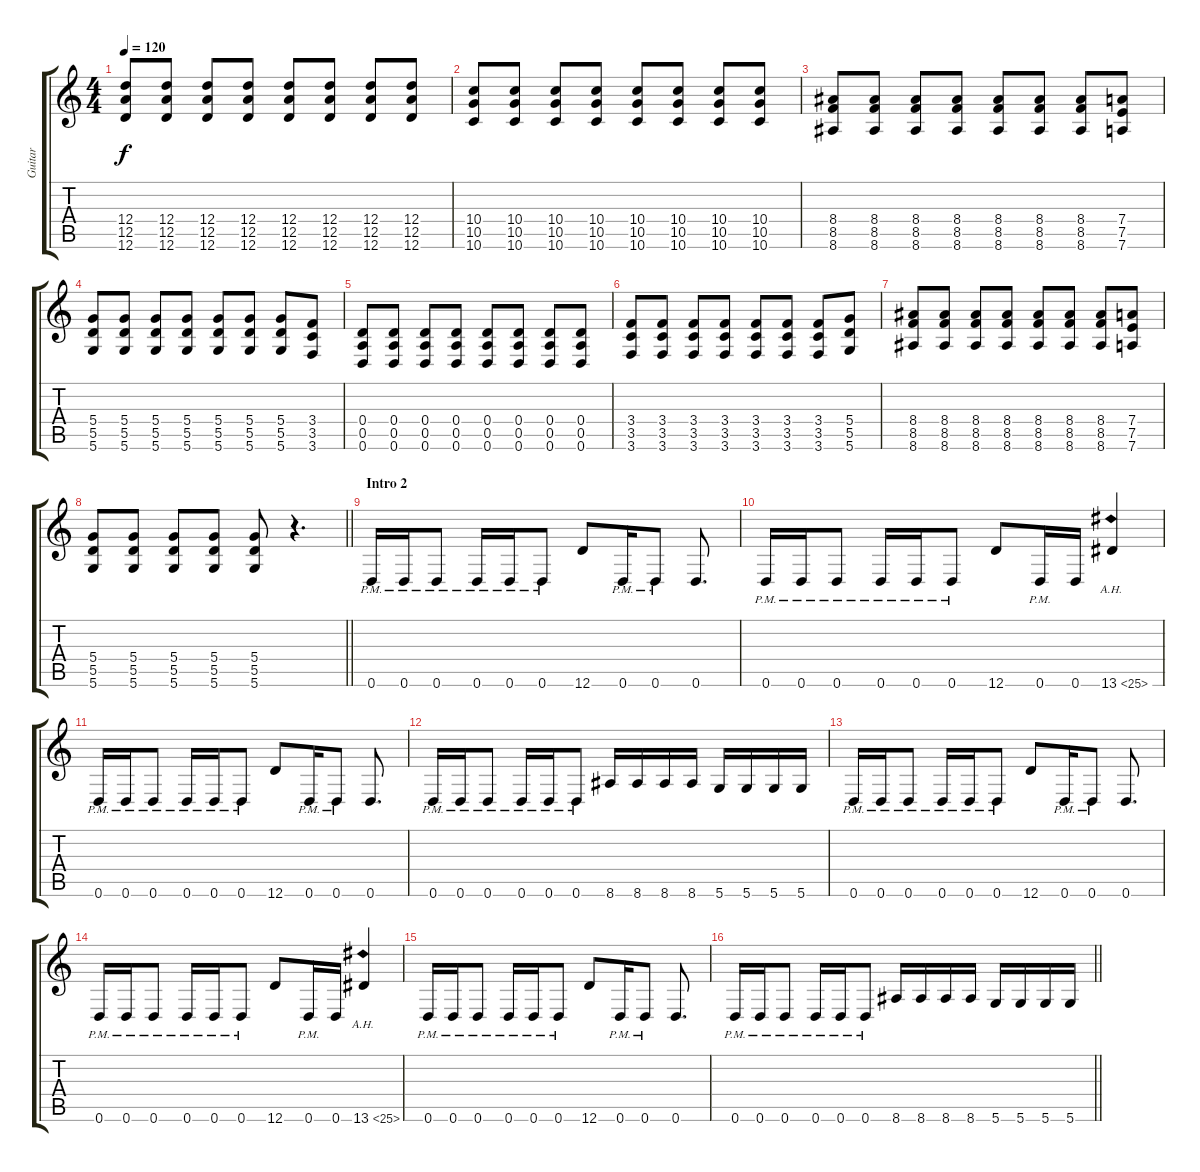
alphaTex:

\track ("Guitar" "Guitar") {instrument overdrivenguitar}
\staff {score tabs}
\tuning (E4 B3 G3 D3 A2 D2) {hide}
\ts (4 4)
\tempo 120
\clef g2
\ks c
(12.4 12.5 12.6).8{dy f} (12.4 12.5 12.6).8 (12.4 12.5 12.6).8 (12.4 12.5 12.6).8 (12.4 12.5 12.6).8 (12.4 12.5 12.6).8 (12.4 12.5 12.6).8 (12.4 12.5 12.6).8 |
(10.4 10.5 10.6).8 (10.4 10.5 10.6).8 (10.4 10.5 10.6).8 (10.4 10.5 10.6).8 (10.4 10.5 10.6).8 (10.4 10.5 10.6).8 (10.4 10.5 10.6).8 (10.4 10.5 10.6).8 |
(8.4 8.5 8.6).8 (8.4 8.5 8.6).8 (8.4 8.5 8.6).8 (8.4 8.5 8.6).8 (8.4 8.5 8.6).8 (8.4 8.5 8.6).8 (8.4 8.5 8.6).8 (7.4 7.5 7.6).8 |
(5.4 5.5 5.6).8 (5.4 5.5 5.6).8 (5.4 5.5 5.6).8 (5.4 5.5 5.6).8 (5.4 5.5 5.6).8 (5.4 5.5 5.6).8 (5.4 5.5 5.6).8 (3.4 3.5 3.6).8 |
(0.4 0.5 0.6).8 (0.4 0.5 0.6).8 (0.4 0.5 0.6).8 (0.4 0.5 0.6).8 (0.4 0.5 0.6).8 (0.4 0.5 0.6).8 (0.4 0.5 0.6).8 (0.4 0.5 0.6).8 |
(3.4 3.5 3.6).8 (3.4 3.5 3.6).8 (3.4 3.5 3.6).8 (3.4 3.5 3.6).8 (3.4 3.5 3.6).8 (3.4 3.5 3.6).8 (3.4 3.5 3.6).8 (5.4 5.5 5.6).8 |
(8.4 8.5 8.6).8 (8.4 8.5 8.6).8 (8.4 8.5 8.6).8 (8.4 8.5 8.6).8 (8.4 8.5 8.6).8 (8.4 8.5 8.6).8 (8.4 8.5 8.6).8 (7.4 7.5 7.6).8 |
\barLineRight lightlight
(5.4 5.5 5.6).8 (5.4 5.5 5.6).8 (5.4 5.5 5.6).8 (5.4 5.5 5.6).8 (5.4 5.5 5.6).8 r.4{d} |
\section ("" "Intro 2")
0.6{pm}.16 0.6{pm}.16 0.6{pm}.8 0.6{pm}.16 0.6{pm}.16 0.6{pm}.8 12.6.8 0.6{pm}.16 0.6{pm}.8 0.6.8{d} |
0.6{pm}.16 0.6{pm}.16 0.6{pm}.8 0.6{pm}.16 0.6{pm}.16 0.6{pm}.8 12.6.8 0.6{pm}.16 0.6.16 13.6{ah 12}.4 |
0.6{pm}.16 0.6{pm}.16 0.6{pm}.8 0.6{pm}.16 0.6{pm}.16 0.6{pm}.8 12.6.8 0.6{pm}.16 0.6{pm}.8 0.6.8{d} |
0.6{pm}.16 0.6{pm}.16 0.6{pm}.8 0.6{pm}.16 0.6{pm}.16 0.6{pm}.8 8.6.16 8.6.16 8.6.16 8.6.16 5.6.16 5.6.16 5.6.16 5.6.16 |
0.6{pm}.16 0.6{pm}.16 0.6{pm}.8 0.6{pm}.16 0.6{pm}.16 0.6{pm}.8 12.6.8 0.6{pm}.16 0.6{pm}.8 0.6.8{d} |
0.6{pm}.16 0.6{pm}.16 0.6{pm}.8 0.6{pm}.16 0.6{pm}.16 0.6{pm}.8 12.6.8 0.6{pm}.16 0.6.16 13.6{ah 12}.4 |
0.6{pm}.16 0.6{pm}.16 0.6{pm}.8 0.6{pm}.16 0.6{pm}.16 0.6{pm}.8 12.6.8 0.6{pm}.16 0.6{pm}.8 0.6.8{d} |
\barLineRight lightlight
0.6{pm}.16 0.6{pm}.16 0.6{pm}.8 0.6{pm}.16 0.6{pm}.16 0.6{pm}.8 8.6.16 8.6.16 8.6.16 8.6.16 5.6.16 5.6.16 5.6.16 5.6.16
